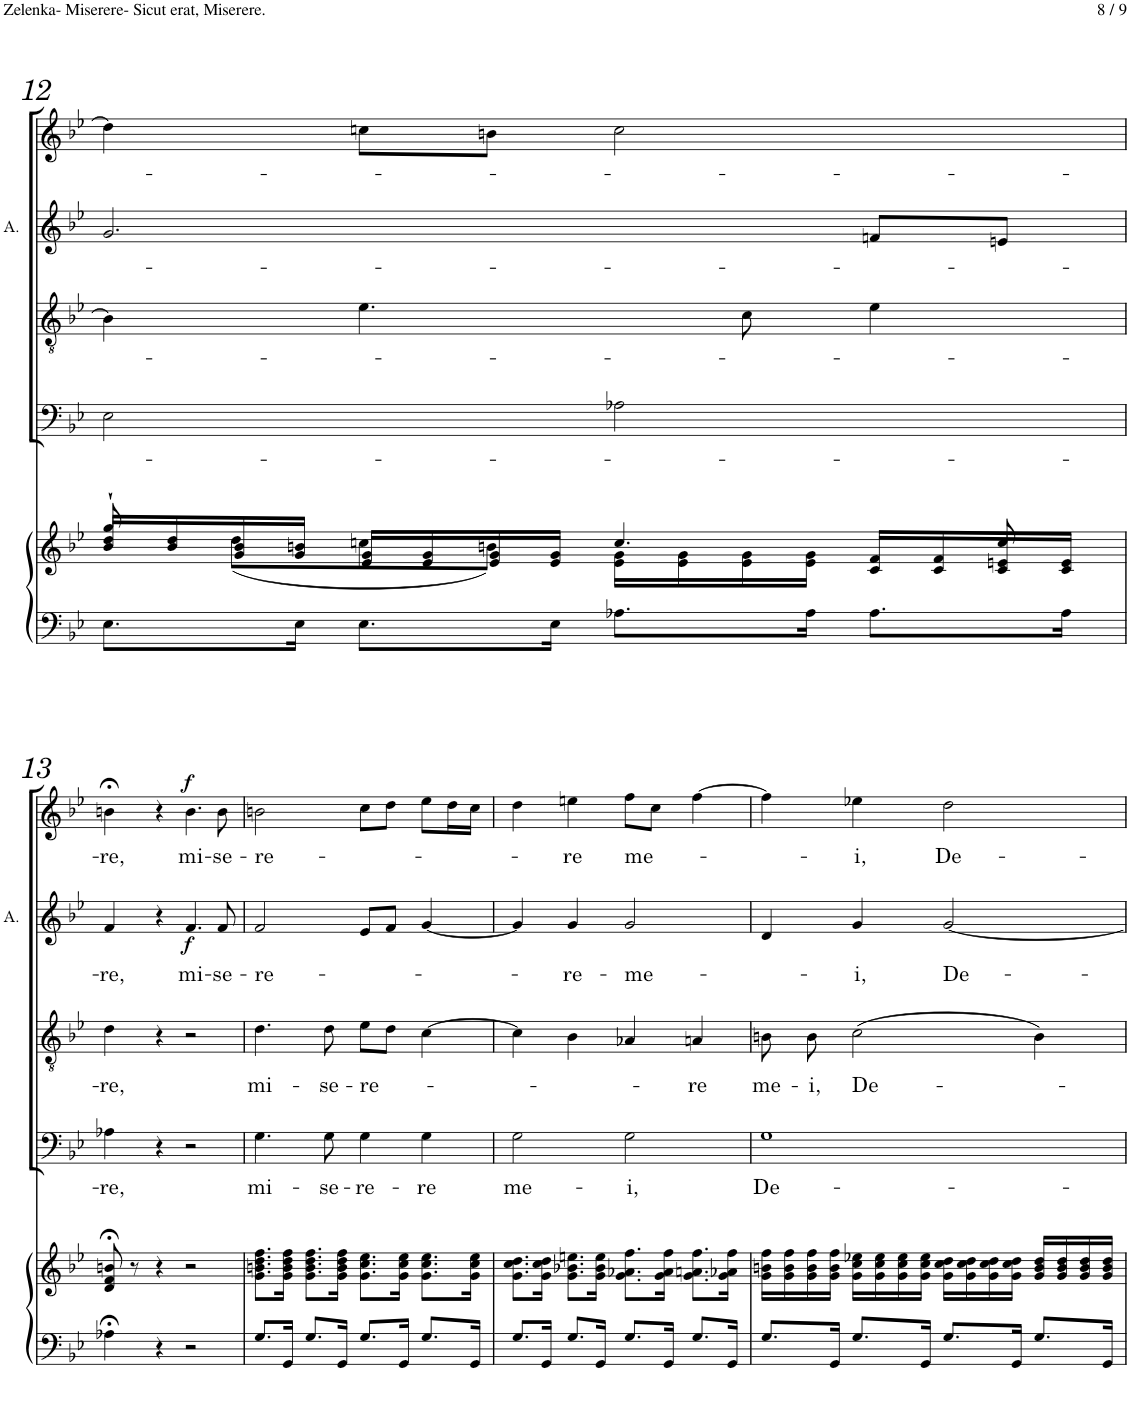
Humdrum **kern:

**kern	**kern	**kern	**text	**kern	**text	**kern	**text	**dynam	**kern	**text	**dynam
*part5	*part5	*part4	*part4	*part3	*part3	*part2	*part2	*part2	*part1	*part1	*part1
*staff6	*staff5	*staff4	*staff4	*staff3	*staff3	*staff2	*staff2	*staff2	*staff1	*staff1	*staff1
*I"Piano	*	*I"Basse	*	*I"Ténor	*	*I"Alto	*	*	*I"Soprano	*	*
*I'Pno	*	*	*	*	*	*I'A.	*	*	*	*	*
!!LO:PB:g=z
*clefF4	*clefG2	*clefF4	*	*clefGv2	*	*clefG2	*	*	*clefG2	*	*
*k[b-e-]	*k[b-e-]	*k[b-e-]	*	*k[b-e-]	*	*k[b-e-]	*	*	*k[b-e-]	*	*
*M4/4	*M4/4	*M4/4	*	*M4/4	*	*M4/4	*	*	*M4/4	*	*
*met(c)	*met(c)	*met(c)	*	*met(c)	*	*met(c)	*	*	*met(c)	*	*
=12	=12	=12	=12	=12	=12	=12	=12	=12	=12	=12	=12
*	*^	*	*	*	*	*	*	*	*	*	*
8.E-\L	16b-/ 16dd/LL	8gg`/	2E-\	.	4B-\]	.	2.g/	.	.	4dd\]	.	.
.	16b-/ 16dd/	.	.	.	.	.	.	.	.	.	.	.
.	16g/ 16b-/	(8dd\L	.	.	.	.	.	.	.	.	.	.
16E-\Jk	16g/ 16bn/JJ	.	.	.	.	.	.	.	.	.	.	.
8.E-\L	16e-/ 16g/LL	8ccn\	.	.	4.e-\	.	.	.	.	8ccn\L	.	.
.	16e-/ 16g/	.	.	.	.	.	.	.	.	.	.	.
.	16e-/ 16g/	8bn\J)	.	.	.	.	.	.	.	8bn\J	.	.
16E-\Jk	16e-/ 16g/JJ	.	.	.	.	.	.	.	.	.	.	.
8.A-X\L	16e-\ 16g\LL	4.cc/	2A-X\	.	.	.	.	.	.	2cc\	.	.
.	16e-\ 16g\	.	.	.	.	.	.	.	.	.	.	.
.	16e-\ 16g\	.	.	.	8c\	.	.	.	.	.	.	.
16A-\Jk	16e-\ 16g\JJ	.	.	.	.	.	.	.	.	.	.	.
8.A-\L	16c/ 16f/LL	.	.	.	4e-\	.	8fn/L	.	.	.	.	.
.	16c/ 16f/	.	.	.	.	.	.	.	.	.	.	.
.	16c/ 16en/	8cc/	.	.	.	.	8en/J	.	.	.	.	.
16A-\Jk	16c/ 16e/JJ	.	.	.	.	.	.	.	.	.	.	.
*	*v	*v	*	*	*	*	*	*	*	*	*	*
!!LO:LB:g=z
=13	=13	=13	=13	=13	=13	=13	=13	=13	=13	=13	=13
!	!	!	!LO:LY:b	!	!LO:LY:b	!	!LO:LY:b	!	!	!LO:LY:b	!
4A-X;<\	8d/;< 8f/;< 8bn/;<	4A-X\	-re,	4d\	-re,	4f/	-re,	.	4bn;<\	-re,	.
.	8r	.	.	.	.	.	.	.	.	.	.
4r	4r	4r	.	4r	.	4r	.	.	4r	.	.
!	!	!	!	!	!	!	!LO:LY:b	!LO:DY:b	!	!LO:LY:b	!LO:DY:a
2r	2r	2r	.	2r	.	4.f/	mi-	f	4.b\	mi-	f
!	!	!	!	!	!	!	!LO:LY:b	!	!	!LO:LY:b	!
.	.	.	.	.	.	8f/	-se-	.	8b\	-se-	.
=14	=14	=14	=14	=14	=14	=14	=14	=14	=14	=14	=14
!	!	!	!LO:LY:b	!	!LO:LY:b	!	!LO:LY:b	!	!	!LO:LY:b	!
8.G/L	8.g\ 8.bn\ 8.dd\ 8.ff\L	4.G\	mi-	4.d\	mi-	2f/	-re-	.	2bn\	-re-	.
16GG/Jk	16g\ 16b\ 16dd\ 16ff\Jk	.	.	.	.	.	.	.	.	.	.
8.G/L	8.g\ 8.b\ 8.dd\ 8.ff\L	.	.	.	.	.	.	.	.	.	.
!	!	!	!LO:LY:b	!	!LO:LY:b	!	!	!	!	!	!
.	.	8G\	-se-	8d\	-se-	.	.	.	.	.	.
16GG/Jk	16g\ 16b\ 16dd\ 16ff\Jk	.	.	.	.	.	.	.	.	.	.
!	!	!	!LO:LY:b	!	!LO:LY:b	!	!	!	!	!	!
8.G/L	8.g\ 8.cc\ 8.ee-\L	4G\	-re-	8e-\L	-re-	8e-/L	.	.	8cc\L	.	.
.	.	.	.	8d\J	.	8f/J	.	.	8dd\J	.	.
16GG/Jk	16g\ 16cc\ 16ee-\Jk	.	.	.	.	.	.	.	.	.	.
!	!	!	!LO:LY:b	!	!	!	!	!	!	!	!
8.G/L	8.g\ 8.cc\ 8.ee-\L	4G\	-re	[4c\	.	[4g/	.	.	8ee-\L	.	.
.	.	.	.	.	.	.	.	.	16dd\L	.	.
16GG/Jk	16g\ 16cc\ 16ee-\Jk	.	.	.	.	.	.	.	16cc\JJ	.	.
=15	=15	=15	=15	=15	=15	=15	=15	=15	=15	=15	=15
!	!	!	!LO:LY:b	!	!	!	!	!	!	!	!
8.G/L	8.g\ 8.cc\ 8.dd\L	2G\	me-	4c\]	.	4g/]	.	.	4dd\	.	.
16GG/Jk	16g\ 16cc\ 16dd\Jk	.	.	.	.	.	.	.	.	.	.
!	!	!	!	!	!	!	!LO:LY:b	!	!	!LO:LY:b	!
8.G/L	8.g\ 8.b-X\ 8.een\L	.	.	4B-\	.	4g/	-re-	.	4een\	-re	.
16GG/Jk	16g\ 16b-\ 16ee\Jk	.	.	.	.	.	.	.	.	.	.
!	!	!	!LO:LY:b	!	!	!	!LO:LY:b	!	!	!LO:LY:b	!
8.G/L	8.g\ 8.a-X\ 8.ff\L	2G\	-i,	4A-X/	.	2g/	-me-	.	8ff\L	me-	.
.	.	.	.	.	.	.	.	.	8cc\J	.	.
16GG/Jk	16g\ 16a-\ 16ff\Jk	.	.	.	.	.	.	.	.	.	.
!	!	!	!	!	!LO:LY:b	!	!	!	!	!	!
8.G/L	8.g\ 8.an\ 8.ff\L	.	.	4An/	-re	.	.	.	[4ff\	.	.
16GG/Jk	16g\ 16a-X\ 16ff\Jk	.	.	.	.	.	.	.	.	.	.
=16	=16	=16	=16	=16	=16	=16	=16	=16	=16	=16	=16
!	!	!	!LO:LY:b	!	!LO:LY:b	!	!	!	!	!	!
8.G/L	16g\ 16bn\ 16ff\LL	1G	De-	8Bn\	me-	4d/	.	.	4ff\]	.	.
.	16g\ 16b\ 16ff\	.	.	.	.	.	.	.	.	.	.
!	!	!	!	!	!LO:LY:b	!	!	!	!	!	!
.	16g\ 16b\ 16ff\	.	.	8B\	-i,	.	.	.	.	.	.
16GG/Jk	16g\ 16b\ 16ff\JJ	.	.	.	.	.	.	.	.	.	.
!	!	!	!	!	!LO:LY:b	!	!LO:LY:b	!	!	!LO:LY:b	!
8.G/L	16g\ 16cc\ 16ee-X\LL	.	.	(2c\	De-	4g/	-i,	.	4ee-X\	-i,	.
.	16g\ 16cc\ 16ee-\	.	.	.	.	.	.	.	.	.	.
.	16g\ 16cc\ 16ee-\	.	.	.	.	.	.	.	.	.	.
16GG/Jk	16g\ 16cc\ 16ee-\JJ	.	.	.	.	.	.	.	.	.	.
!	!	!	!	!	!	!	!LO:LY:b	!	!	!LO:LY:b	!
8.G/L	16g\ 16cc\ 16dd\LL	.	.	.	.	[2g/	De-	.	2dd\	De-	.
.	16g\ 16cc\ 16dd\	.	.	.	.	.	.	.	.	.	.
.	16g\ 16cc\ 16dd\	.	.	.	.	.	.	.	.	.	.
16GG/Jk	16g\ 16cc\ 16dd\JJ	.	.	.	.	.	.	.	.	.	.
8.G/L	16g/ 16b/ 16dd/LL	.	.	4B\)	.	.	.	.	.	.	.
.	16g/ 16b/ 16dd/	.	.	.	.	.	.	.	.	.	.
.	16g/ 16b/ 16dd/	.	.	.	.	.	.	.	.	.	.
16GG/Jk	16g/ 16b/ 16dd/JJ	.	.	.	.	.	.	.	.	.	.
=	=	=	=	=	=	=	=	=	=	=	=
*-	*-	*-	*-	*-	*-	*-	*-	*-	*-	*-	*-
